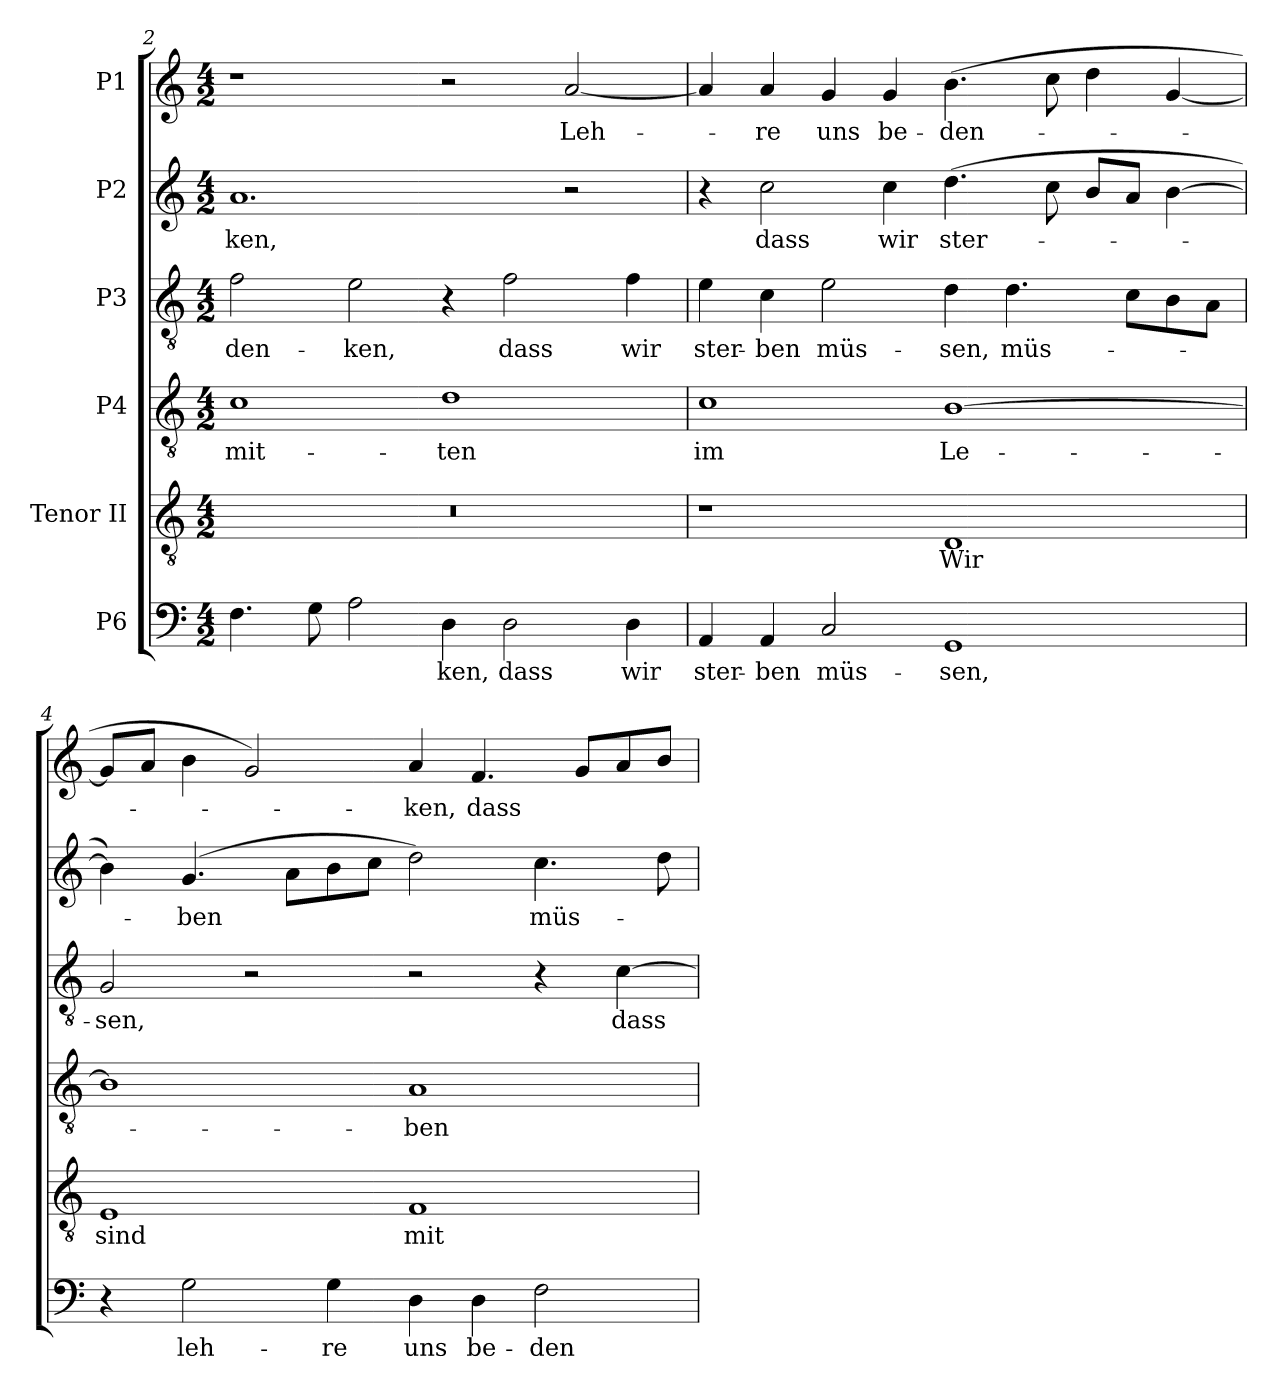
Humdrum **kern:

**kern	**text	**kern	**text	**kern	**text	**kern	**text	**kern	**text	**kern	**text
*part6	*part6	*part5	*part5	*part4	*part4	*part3	*part3	*part2	*part2	*part1	*part1
*staff6	*staff6	*staff5	*staff5	*staff4	*staff4	*staff3	*staff3	*staff2	*staff2	*staff1	*staff1
*I"P6	*	*I"Tenor II	*	*I"P4	*	*I"P3	*	*I"P2	*	*I"P1	*
*clefF4	*	*clefGv2	*	*clefGv2	*	*clefGv2	*	*clefG2	*	*clefG2	*
*	*	*ITrd7c12	*	*ITrd7c12	*	*ITrd7c12	*	*	*	*	*
*k[]	*	*k[]	*	*k[]	*	*k[]	*	*k[]	*	*k[]	*
*C:	*	*C:	*	*C:	*	*C:	*	*C:	*	*C:	*
*M4/2	*	*M4/2	*	*M4/2	*	*M4/2	*	*M4/2	*	*M4/2	*
=2	=2	=2	=2	=2	=2	=2	=2	=2	=2	=2	=2
!	!	!LO:N:vis=1	!	!	!	!	!	!	!	!	!
!	!	!	!	!	!LO:LY:b:color=#000000	!	!	!	!	!	!
!	!	!	!	!	!	!	!LO:LY:b:color=#000000	!	!	!	!
!	!	!	!	!	!	!	!	!	!LO:LY:b:color=#000000	!	!
4.Fi\	.	0r	.	1Ci	mit-	2Fi\	-den-	1.ai	-ken,	1r	.
8Gi\	.	.	.	.	.	.	.	.	.	.	.
!	!	!	!	!	!	!	!LO:LY:b:color=#000000	!	!	!	!
2Ai\	.	.	.	.	.	2Ei\	-ken,	.	.	.	.
!	!LO:LY:b:color=#000000	!	!	!	!	!	!	!	!	!	!
!	!	!	!	!	!LO:LY:b:color=#000000	!	!	!	!	!	!
4Di\	-ken,	.	.	1Di	-ten	4r	.	.	.	2r	.
!	!LO:LY:b:color=#000000	!	!	!	!	!	!	!	!	!	!
!	!	!	!	!	!	!	!LO:LY:b:color=#000000	!	!	!	!
2Di\	dass	.	.	.	.	2Fi\	dass	.	.	.	.
!	!	!	!	!	!	!	!	!	!	!	!LO:LY:b:color=#000000
.	.	.	.	.	.	.	.	2r	.	[2ai/	Leh-
!	!LO:LY:b:color=#000000	!	!	!	!	!	!	!	!	!	!
!	!	!	!	!	!	!	!LO:LY:b:color=#000000	!	!	!	!
4Di\	wir	.	.	.	.	4Fi\	wir	.	.	.	.
=3	=3	=3	=3	=3	=3	=3	=3	=3	=3	=3	=3
!	!LO:LY:b:color=#000000	!	!	!	!	!	!	!	!	!	!
!	!	!	!	!	!LO:LY:b:color=#000000	!	!	!	!	!	!
!	!	!	!	!	!	!	!LO:LY:b:color=#000000	!	!	!	!
4AAi/	ster-	1r	.	1Ci	im	4Ei\	ster-	4r	.	4ai/]	.
!	!LO:LY:b:color=#000000	!	!	!	!	!	!	!	!	!	!
!	!	!	!	!	!	!	!LO:LY:b:color=#000000	!	!	!	!
!	!	!	!	!	!	!	!	!	!LO:LY:b:color=#000000	!	!
!	!	!	!	!	!	!	!	!	!	!	!LO:LY:b:color=#000000
4AAi/	-ben	.	.	.	.	4Ci\	-ben	2cci\	dass	4ai/	-re
!	!LO:LY:b:color=#000000	!	!	!	!	!	!	!	!	!	!
!	!	!	!	!	!	!	!LO:LY:b:color=#000000	!	!	!	!
!	!	!	!	!	!	!	!	!	!	!	!LO:LY:b:color=#000000
2Ci/	müs-	.	.	.	.	2Ei\	müs-	.	.	4gi/	uns
!	!	!	!	!	!	!	!	!	!LO:LY:b:color=#000000	!	!
!	!	!	!	!	!	!	!	!	!	!	!LO:LY:b:color=#000000
.	.	.	.	.	.	.	.	4cci\	wir	4gi/	be-
!	!LO:LY:b:color=#000000	!	!	!	!	!	!	!	!	!	!
!	!	!	!LO:LY:b:color=#000000	!	!	!	!	!	!	!	!
!	!	!	!	!	!LO:LY:b:color=#000000	!	!	!	!	!	!
!	!	!	!	!	!	!	!LO:LY:b:color=#000000	!	!	!	!
!	!	!	!	!	!	!	!	!	!LO:LY:b:color=#000000	!	!
!	!	!	!	!	!	!	!	!	!	!	!LO:LY:b:color=#000000
1GGi	-sen,	1DDi	Wir	[1BBi	Le-	4Di\	-sen,	(4.ddi\	ster-	(4.bi\	-den-
!	!	!	!	!	!	!	!LO:LY:b:color=#000000	!	!	!	!
.	.	.	.	.	.	4.Di\	müs-	.	.	.	.
.	.	.	.	.	.	.	.	8cci\	.	8cci\	.
.	.	.	.	.	.	.	.	8bi/L	.	4ddi\	.
.	.	.	.	.	.	8Ci\L	.	8ai/J	.	.	.
.	.	.	.	.	.	8BBi\	.	[4bi\	.	[4gi/	.
.	.	.	.	.	.	8AAi\J	.	.	.	.	.
!!LO:LB:g=z
=4	=4	=4	=4	=4	=4	=4	=4	=4	=4	=4	=4
!	!	!	!LO:LY:b:color=#000000	!	!	!	!	!	!	!	!
!	!	!	!	!	!	!	!LO:LY:b:color=#000000	!	!	!	!
4r	.	1EEi	sind	1BBi]	.	2GGi/	-sen,	4bi\])	.	8gi/L]	.
.	.	.	.	.	.	.	.	.	.	8ai/J	.
!	!LO:LY:b:color=#000000	!	!	!	!	!	!	!	!	!	!
!	!	!	!	!	!	!	!	!	!LO:LY:b:color=#000000	!	!
2Gi\	leh-	.	.	.	.	.	.	(4.gi/	-ben	4bi\	.
.	.	.	.	.	.	2r	.	.	.	2gi/)	.
.	.	.	.	.	.	.	.	8ai\L	.	.	.
!	!LO:LY:b:color=#000000	!	!	!	!	!	!	!	!	!	!
4Gi\	-re	.	.	.	.	.	.	8bi\	.	.	.
.	.	.	.	.	.	.	.	8cci\J	.	.	.
!	!LO:LY:b:color=#000000	!	!	!	!	!	!	!	!	!	!
!	!	!	!LO:LY:b:color=#000000	!	!	!	!	!	!	!	!
!	!	!	!	!	!LO:LY:b:color=#000000	!	!	!	!	!	!
!	!	!	!	!	!	!	!	!	!	!	!LO:LY:b:color=#000000
4Di\	uns	1FFi	mit-	1AAi	-ben	2r	.	2ddi\)	.	4ai/	-ken,
!	!LO:LY:b:color=#000000	!	!	!	!	!	!	!	!	!	!
!	!	!	!	!	!	!	!	!	!	!	!LO:LY:b:color=#000000
4Di\	be-	.	.	.	.	.	.	.	.	4.fi/	dass
!	!LO:LY:b:color=#000000	!	!	!	!	!	!	!	!	!	!
!	!	!	!	!	!	!	!	!	!LO:LY:b:color=#000000	!	!
2Fi\	-den-	.	.	.	.	4r	.	4.cci\	müs-	.	.
.	.	.	.	.	.	.	.	.	.	8gi/L	.
!	!	!	!	!	!	!	!LO:LY:b:color=#000000	!	!	!	!
.	.	.	.	.	.	[4Ci\	dass	.	.	8ai/	.
.	.	.	.	.	.	.	.	8ddi\	.	8bi/J	.
=	=	=	=	=	=	=	=	=	=	=	=
*-	*-	*-	*-	*-	*-	*-	*-	*-	*-	*-	*-
